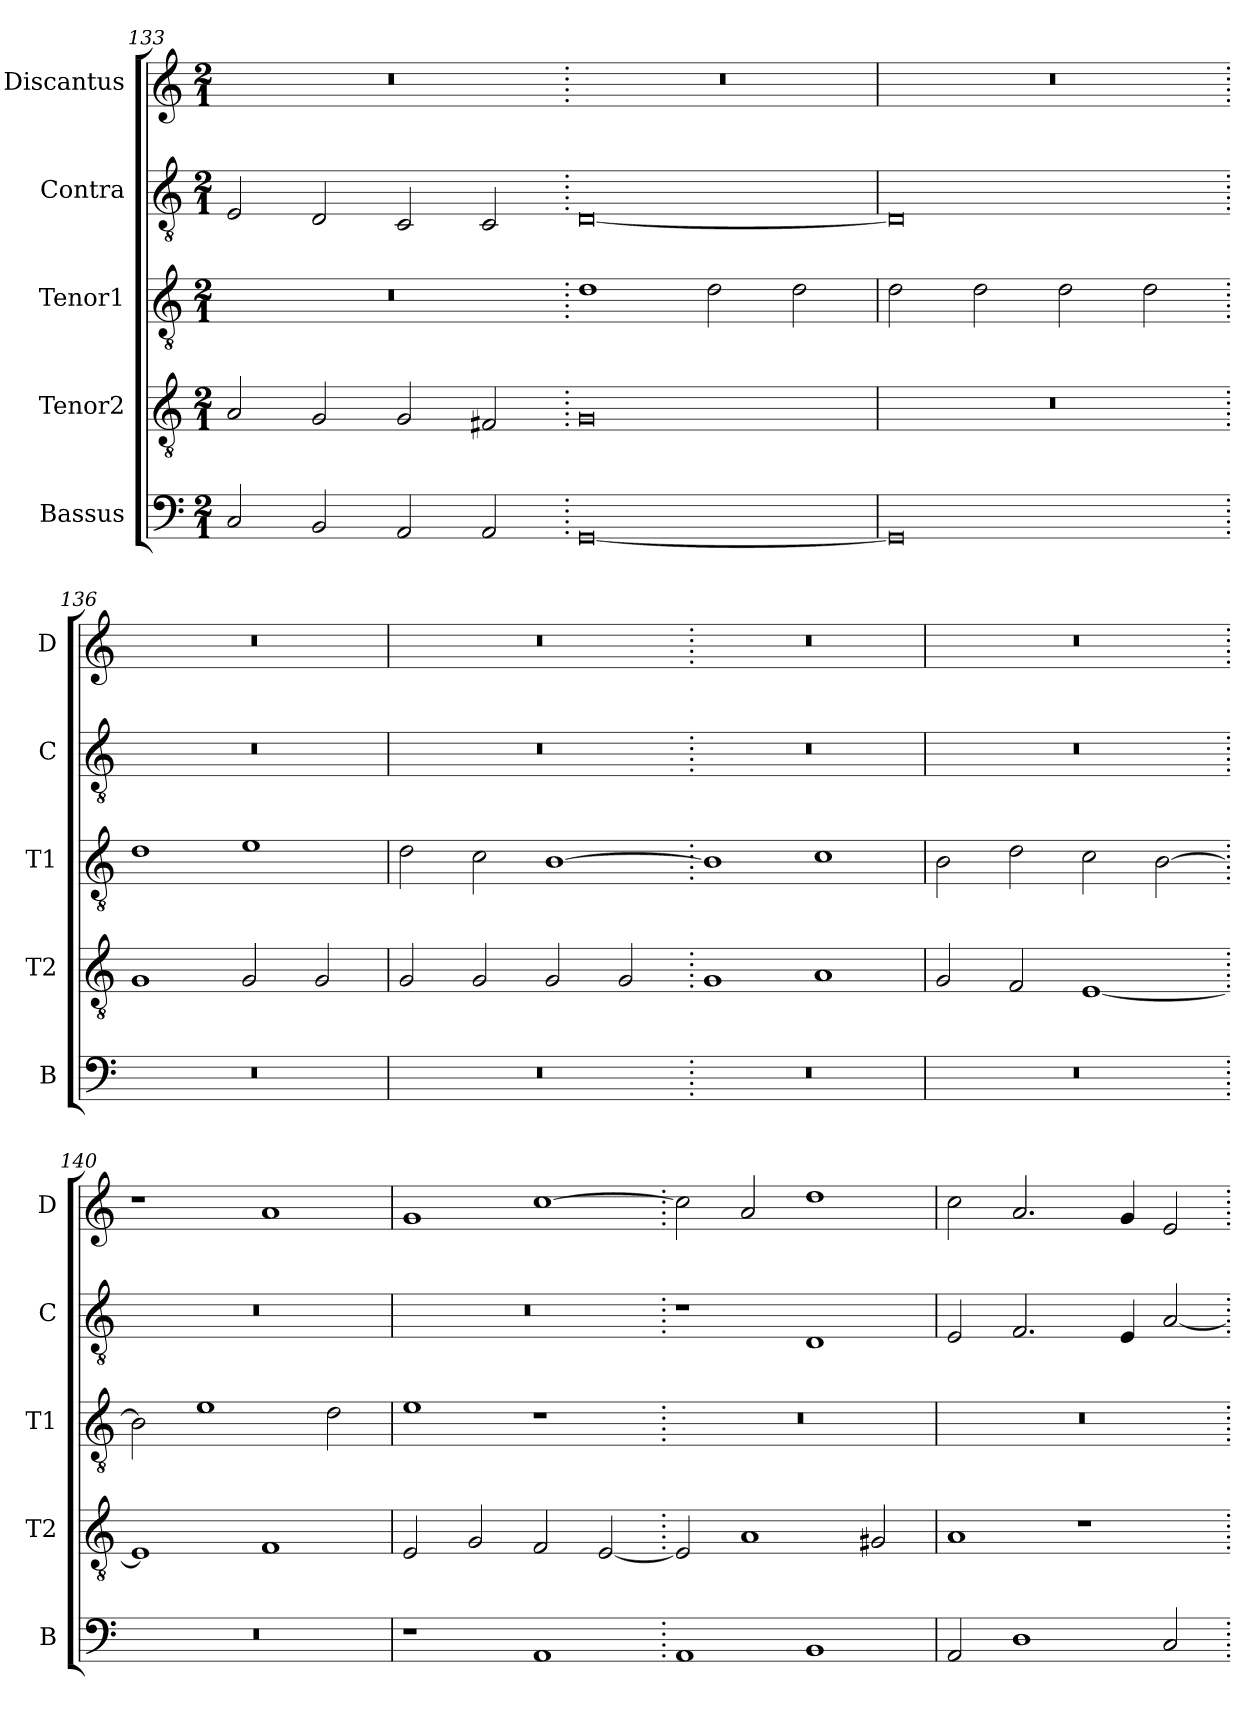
**kern	**kern	**kern	**kern	**kern
*part5	*part4	*part3	*part2	*part1
*staff5	*staff4	*staff3	*staff2	*staff1
*I"Bassus	*I"Tenor2	*I"Tenor1	*I"Contra	*I"Discantus
*I'B	*I'T2	*I'T1	*I'C	*I'D
*clefF4	*clefGv2	*clefGv2	*clefGv2	*clefG2
*k[]	*k[]	*k[]	*k[]	*k[]
*M2/1	*M2/1	*M2/1	*M2/1	*M2/1
=133	=133	=133	=133	=133
2C/	2A/	0r	2E/	0r
2BB/	2G/	.	2D/	.
2AA/	2G/	.	2C/	.
2AA/	2F#X/	.	2C/	.
=134.	=134.	=134.	=134.	=134.
[0GG	0G	1d	[0D	0r
.	.	2d\	.	.
.	.	2d\	.	.
=135	=135	=135	=135	=135
0GG]	0r	2d\	0D]	0r
.	.	2d\	.	.
.	.	2d\	.	.
.	.	2d\	.	.
=136.	=136.	=136.	=136.	=136.
0r	1G	1d	0r	0r
.	2G/	1e	.	.
.	2G/	.	.	.
=137	=137	=137	=137	=137
0r	2G/	2d\	0r	0r
.	2G/	2c\	.	.
.	2G/	[1B	.	.
.	2G/	.	.	.
=138.	=138.	=138.	=138.	=138.
0r	1G	1B]	0r	0r
.	1A	1c	.	.
=139	=139	=139	=139	=139
0r	2G/	2B\	0r	0r
.	2F/	2d\	.	.
.	[1E	2c\	.	.
.	.	[2B\	.	.
=140.	=140.	=140.	=140.	=140.
0r	1E]	2B\]	0r	1r
.	.	1e	.	.
.	1F	.	.	1a
.	.	2d\	.	.
=141	=141	=141	=141	=141
1r	2E/	1e	0r	1g
.	2G/	.	.	.
1AA	2F/	1r	.	[1cc
.	[2E/	.	.	.
=142.	=142.	=142.	=142.	=142.
1AA	2E/]	0r	1r	2cc\]
.	1A	.	.	2a/
1BB	.	.	1D	1dd
.	2G#X/	.	.	.
=143	=143	=143	=143	=143
2AA/	1A	0r	2E/	2cc\
1D	.	.	2.F/	2.a/
.	1r	.	.	.
.	.	.	4E/	4g/
2C/	.	.	[2A/	2e/
=.	=.	=.	=.	=.
*-	*-	*-	*-	*-
